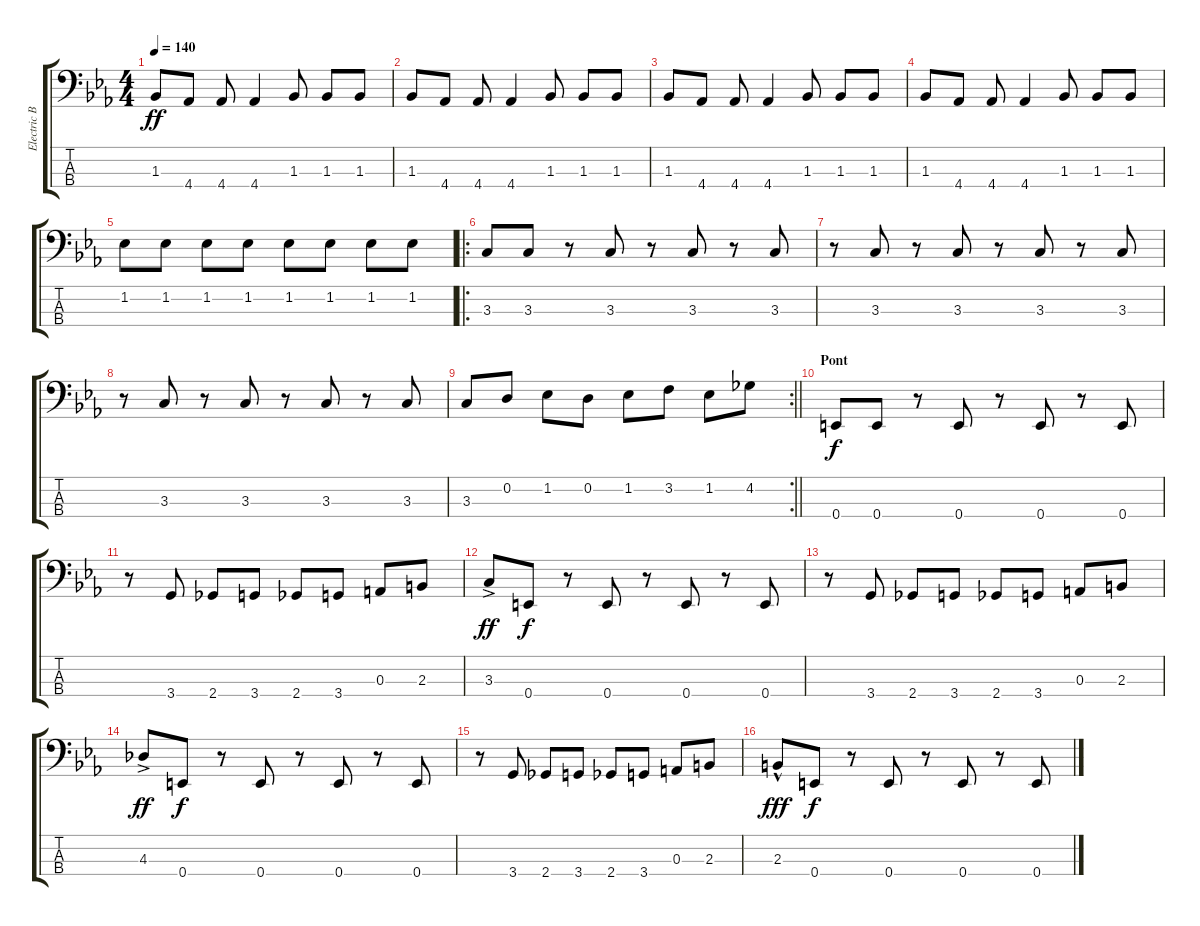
\track ("Electric Bass " "Electric B") {instrument electricbasspick}
\staff {score tabs}
\tuning (G2 D2 A1 E1) {hide}
\ts (4 4)
\tempo 140
\clef f4
\ks eb
1.3.8{dy ff} 4.4.8 4.4.8 4.4.4 1.3.8 1.3.8 1.3.8 |
1.3.8 4.4.8 4.4.8 4.4.4 1.3.8 1.3.8 1.3.8 |
1.3.8 4.4.8 4.4.8 4.4.4 1.3.8 1.3.8 1.3.8 |
1.3.8 4.4.8 4.4.8 4.4.4 1.3.8 1.3.8 1.3.8 |
1.2.8 1.2.8 1.2.8 1.2.8 1.2.8 1.2.8 1.2.8 1.2.8 |
\ro
3.3.8 3.3.8 r.8 3.3.8 r.8 3.3.8 r.8 3.3.8 |
r.8 3.3.8 r.8 3.3.8 r.8 3.3.8 r.8 3.3.8 |
r.8 3.3.8 r.8 3.3.8 r.8 3.3.8 r.8 3.3.8 |
\rc 2
\barLineRight lightlight
3.3.8 0.2.8 1.2.8 0.2.8 1.2.8 3.2.8 1.2.8 4.2.8 |
\section ("" "Pont")
0.4.8{dy f} 0.4.8 r.8 0.4.8 r.8 0.4.8 r.8 0.4.8 |
r.8 3.4.8 2.4.8 3.4.8 2.4.8 3.4.8 0.3.8 2.3.8 |
3.3{ac}.8{dy ff} 0.4.8{dy f} r.8 0.4.8 r.8 0.4.8 r.8 0.4.8 |
r.8 3.4.8 2.4.8 3.4.8 2.4.8 3.4.8 0.3.8 2.3.8 |
4.3{ac}.8{dy ff} 0.4.8{dy f} r.8 0.4.8 r.8 0.4.8 r.8 0.4.8 |
r.8 3.4.8 2.4.8 3.4.8 2.4.8 3.4.8 0.3.8 2.3.8 |
2.3{hac}.8{dy fff} 0.4.8{dy f} r.8 0.4.8 r.8 0.4.8 r.8 0.4.8
